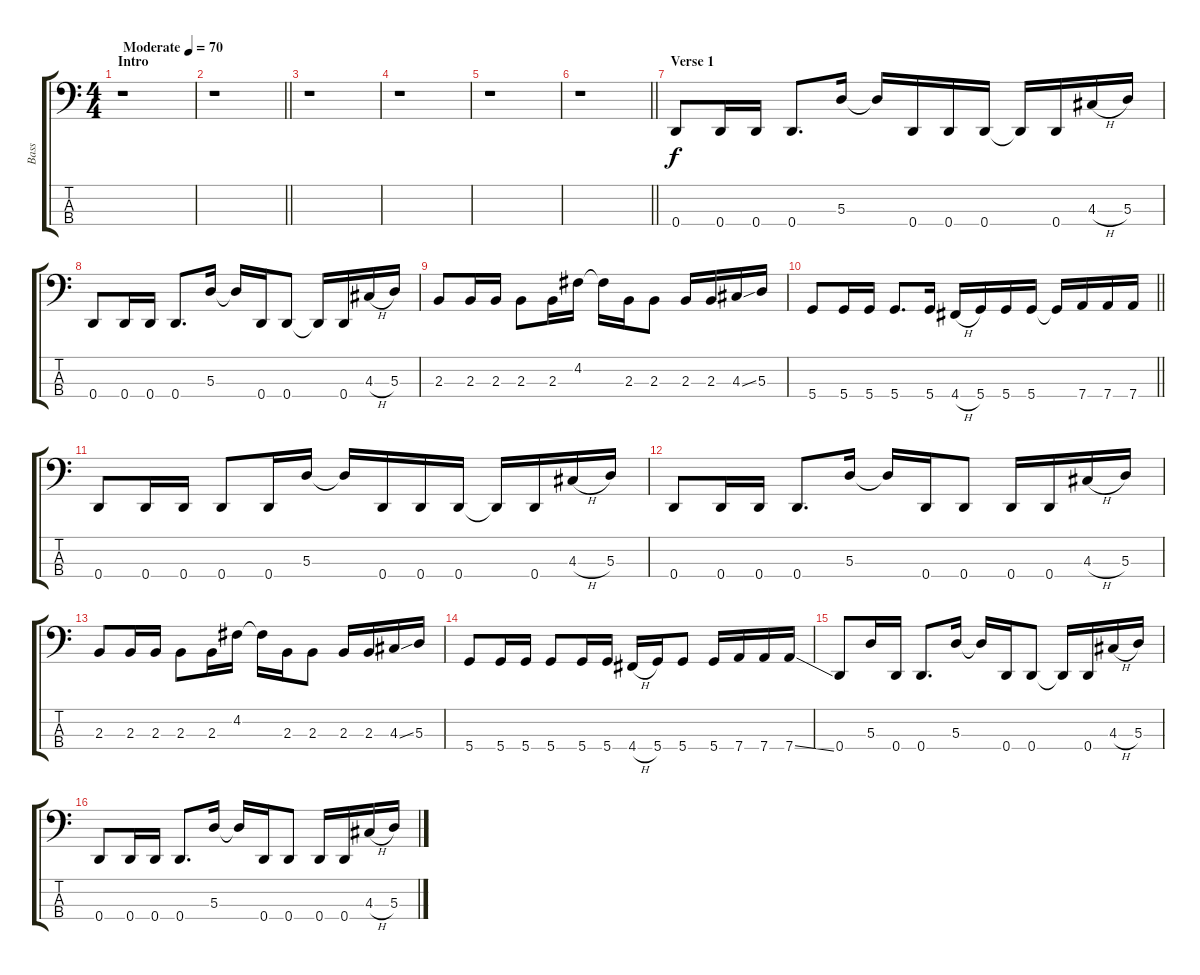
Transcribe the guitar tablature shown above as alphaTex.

\track ("Bass" "Bass") {instrument electricbassfinger}
\staff {score tabs}
\tuning (G2 D2 A1 D1) {hide}
\ts (4 4)
\section ("" "Intro")
\tempo (70 "Moderate")
\clef f4
\ks c
r.1{dy f instrument electricbassfinger} |
\barLineRight lightlight
r.1 |
r.1 |
r.1 |
r.1 |
\barLineRight lightlight
r.1 |
\section ("" "Verse 1")
0.4.8 0.4.16 0.4.16 0.4.8{d} 5.3.16 5.3{t}.16 0.4.16 0.4.16 0.4.16 0.4{t}.16 0.4.16 4.3{h}.16 5.3.16 |
0.4.8 0.4.16 0.4.16 0.4.8{d} 5.3.16 5.3{t}.16 0.4.16 0.4.8 0.4{t}.16 0.4.16 4.3{h}.16 5.3.16 |
2.3.8 2.3.16 2.3.16 2.3.8 2.3.16 4.2.16 4.2{t}.16 2.3.16 2.3.8 2.3.16 2.3.16 4.3{ss}.16 5.3.16 |
\barLineRight lightlight
5.4.8 5.4.16 5.4.16 5.4.8{d} 5.4.16 4.4{h}.16 5.4.16 5.4.16 5.4.16 5.4{t}.16 7.4.16 7.4.16 7.4.16 |
0.4.8 0.4.16 0.4.16 0.4.8 0.4.16 5.3.16 5.3{t}.16 0.4.16 0.4.16 0.4.16 0.4{t}.16 0.4.16 4.3{h}.16 5.3.16 |
0.4.8 0.4.16 0.4.16 0.4.8{d} 5.3.16 5.3{t}.16 0.4.16 0.4.8 0.4.16 0.4.16 4.3{h}.16 5.3.16 |
2.3.8 2.3.16 2.3.16 2.3.8 2.3.16 4.2.16 4.2{t}.16 2.3.16 2.3.8 2.3.16 2.3.16 4.3{ss}.16 5.3.16 |
5.4.8 5.4.16 5.4.16 5.4.8 5.4.16 5.4.16 4.4{h}.16 5.4.16 5.4.8 5.4.16 7.4.16 7.4.16 7.4{ss}.16 |
0.4.8 5.3.16 0.4.16 0.4.8{d} 5.3.16 5.3{t}.16 0.4.16 0.4.8 0.4{t}.16 0.4.16 4.3{h}.16 5.3.16 |
0.4.8 0.4.16 0.4.16 0.4.8{d} 5.3.16 5.3{t}.16 0.4.16 0.4.8 0.4.16 0.4.16 4.3{h}.16 5.3.16
